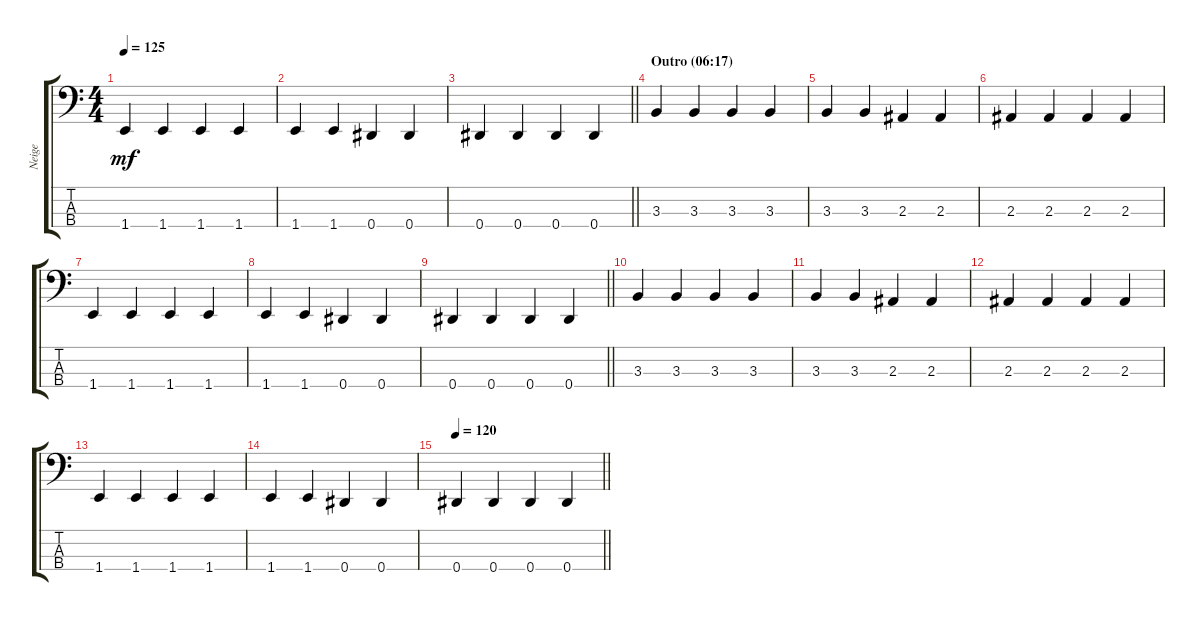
\track ("Neige" "Neige") {instrument electricbassfinger}
\staff {score tabs}
\tuning (Gb2 Db2 Ab1 Eb1) {hide}
\ts (4 4)
\tempo 125
\clef f4
\ks c
1.4.4{dy mf} 1.4.4 1.4.4 1.4.4 |
1.4.4 1.4.4 0.4.4 0.4.4 |
\barLineRight lightlight
0.4.4 0.4.4 0.4.4 0.4.4 |
\section ("" "Outro (06:17)")
3.3.4 3.3.4 3.3.4 3.3.4 |
3.3.4 3.3.4 2.3.4 2.3.4 |
2.3.4 2.3.4 2.3.4 2.3.4 |
1.4.4 1.4.4 1.4.4 1.4.4 |
1.4.4 1.4.4 0.4.4 0.4.4 |
\barLineRight lightlight
0.4.4 0.4.4 0.4.4 0.4.4 |
3.3.4 3.3.4 3.3.4 3.3.4 |
3.3.4 3.3.4 2.3.4 2.3.4 |
2.3.4 2.3.4 2.3.4 2.3.4 |
1.4.4 1.4.4 1.4.4 1.4.4 |
1.4.4 1.4.4 0.4.4 0.4.4 |
\tempo 120
\barLineRight lightlight
0.4.4 0.4.4 0.4.4 0.4.4
